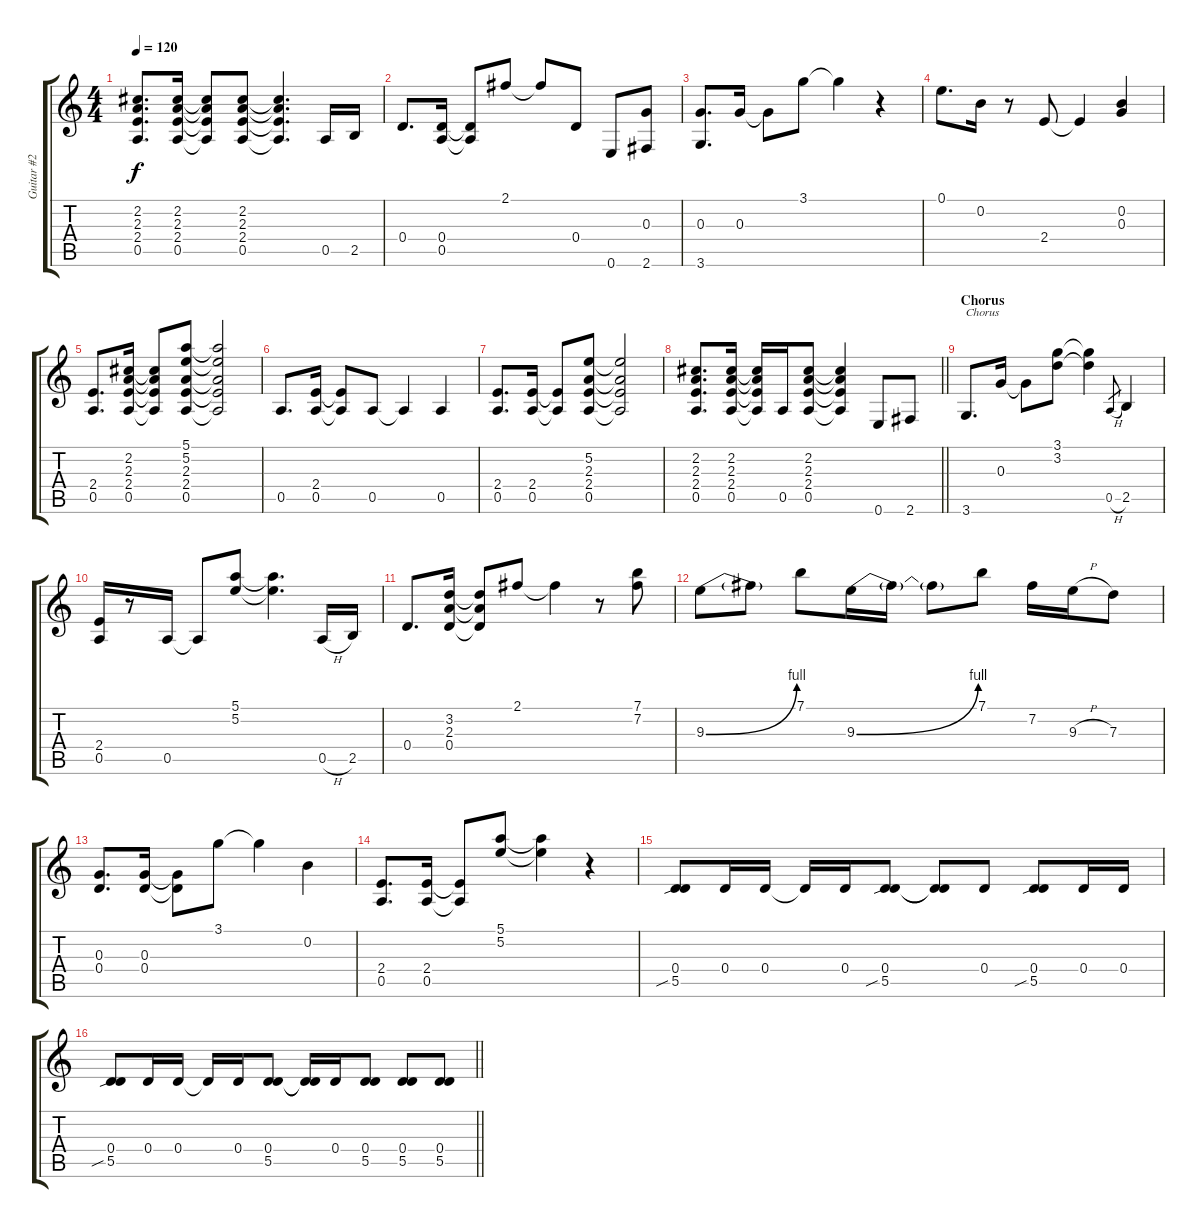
\track ("Guitar #2" "Guitar #2") {instrument distortionguitar}
\staff {score tabs}
\tuning (E4 B3 G3 D3 A2 E2) {hide}
\ts (4 4)
\tempo 120
\clef g2
\ks c
(2.2 2.3 2.4 0.5).8{d dy f} (2.2 2.3 2.4 0.5).16 (2.2{t} 2.3{t} 2.4{t} 0.5{t}).8 (2.2 2.3 2.4 0.5).8 (2.2{t} 2.3{t} 2.4{t} 0.5{t}).4{d} 0.5.16 2.5.16 |
0.4.8{d} (0.4 0.5).16 (0.4{t} 0.5{t}).8 2.1.8 2.1{t}.8 0.4.8 0.6.8 (0.3 2.6).8 |
(0.3 3.6).8{d} 0.3.16 0.3{t}.8 3.1.8 3.1{t}.4 r.4 |
0.1.8{d} 0.2.16 r.8 2.4.8 2.4{t}.4 (0.2 0.3).4 |
(2.4 0.5).8{d} (2.2 2.3 2.4 0.5).16 (2.2{t} 2.3{t} 2.4{t} 0.5{t}).8 (5.1 5.2 2.3 2.4 0.5).8 (5.1{t} 5.2{t} 2.3{t} 2.4{t} 0.5{t}).2 |
0.5.8{d} (2.4 0.5).16 (2.4{t} 0.5{t}).8 0.5.8 0.5{t}.4 0.5.4 |
(2.4 0.5).8{d} (2.4 0.5).16 (2.4{t} 0.5{t}).8 (5.2 2.3 2.4 0.5).8 (5.2{t} 2.3{t} 2.4{t} 0.5{t}).2 |
\barLineRight lightlight
(2.2 2.3 2.4 0.5).8{d} (2.2 2.3 2.4 0.5).16 (2.2{t} 2.3{t} 2.4{t} 0.5{t}).16 0.5.16 (2.2 2.3 2.4 0.5).8 (2.2{t} 2.3{t} 2.4{t} 0.5{t}).4 0.6.8 2.6.8 |
\section ("" "Chorus")
3.6.8{d txt "Chorus"} 0.3.16 0.3{t}.8 (3.1 3.2).8 (3.1{t} 3.2{t}).4 0.5{h}.8{gr} 2.5.4 |
(2.4 0.5).16 r.8 0.5.16 0.5{t}.8 (5.1 5.2).8 (5.1{t} 5.2{t}).4{d} 0.5{h}.16 2.5.16 |
0.4.8{d} (3.2 2.3 0.4).16 (3.2{t} 2.3{t} 0.4{t}).8 2.1.8 2.1{t}.4 r.8 (7.1 7.2).8 |
9.3{be (bend 0 0 60 4)}.8 9.3{t}.8 7.1.8 9.3{be (bend 0 0 60 4)}.16 9.3{t}.16 9.3{t}.8 7.1.8 7.2.16 9.3{h}.16 7.3.8 |
(0.3 0.4).8{d} (0.3 0.4).16 (0.3{t} 0.4{t}).8 3.1.8 3.1{t}.4 0.2.4 |
(2.4 0.5).8{d} (2.4 0.5).16 (2.4{t} 0.5{t}).8 (5.1 5.2).8 (5.1{t} 5.2{t}).4 r.4 |
(0.4 5.5{sib}).8 0.4.16 0.4.16 0.4{t}.16 0.4.16 (0.4 5.5{sib}).8 (0.4{t} 5.5{t}).8 0.4.8 (0.4 5.5{sib}).8 0.4.16 0.4.16 |
\barLineRight lightlight
(0.4 5.5{sib}).8 0.4.16 0.4.16 0.4{t}.16 0.4.16 (0.4 5.5).8 (0.4{t} 5.5{t}).16 0.4.16 (0.4 5.5).8 (0.4 5.5).8 (0.4 5.5).8
